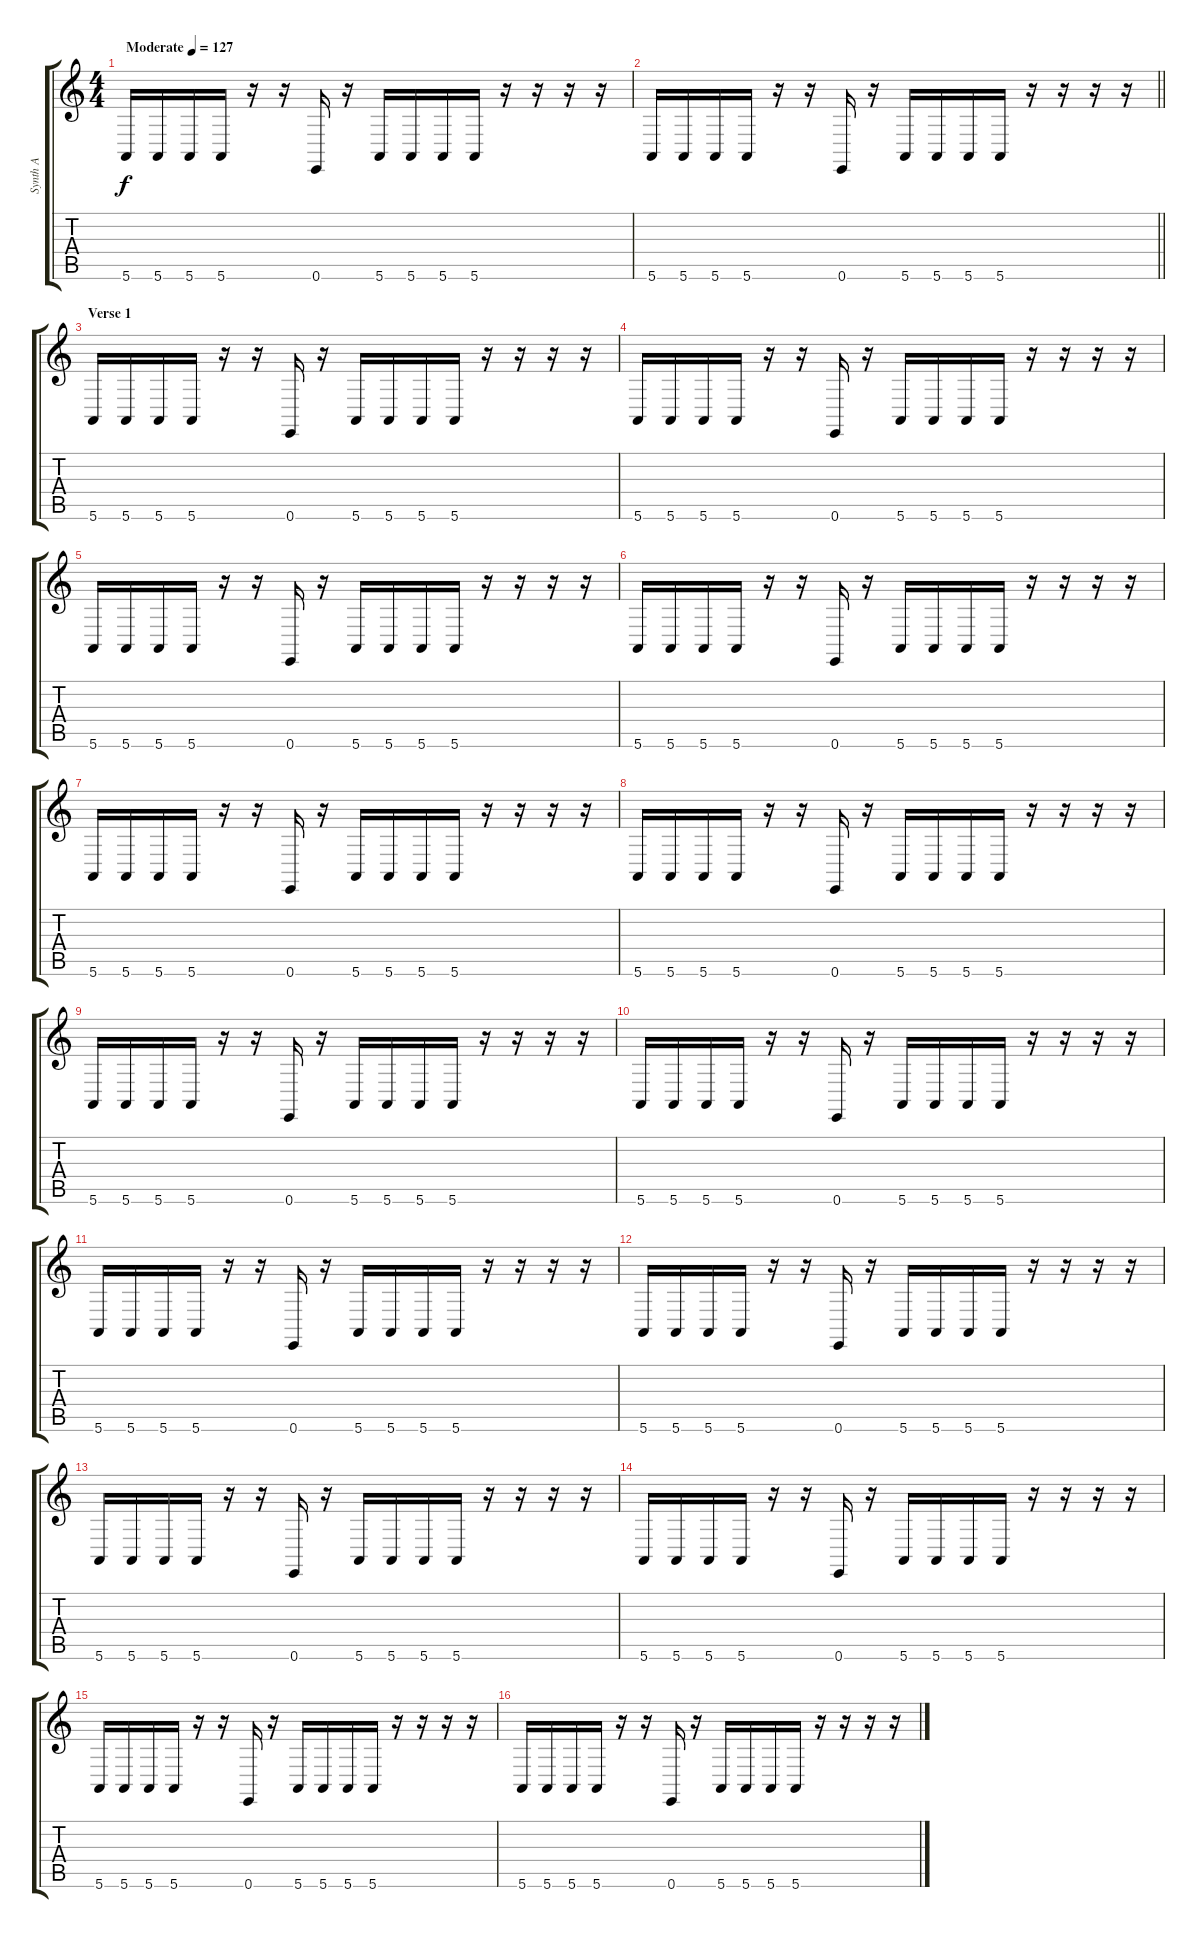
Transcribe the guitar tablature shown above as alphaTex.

\track ("Synth A" "Synth A") {instrument lead8bassandlead}
\staff {score tabs}
\tuning (E4 B3 G3 D3 A2 E2) {hide}
\ts (4 4)
\tempo (127 "Moderate")
\clef g2
\ks c
5.6.16{dy f instrument lead8bassandlead} 5.6.16 5.6.16 5.6.16 r.16 r.16 0.6.16 r.16 5.6.16 5.6.16 5.6.16 5.6.16 r.16 r.16 r.16 r.16 |
\barLineRight lightlight
5.6.16 5.6.16 5.6.16 5.6.16 r.16 r.16 0.6.16 r.16 5.6.16 5.6.16 5.6.16 5.6.16 r.16 r.16 r.16 r.16 |
\section ("" "Verse 1")
5.6.16 5.6.16 5.6.16 5.6.16 r.16 r.16 0.6.16 r.16 5.6.16 5.6.16 5.6.16 5.6.16 r.16 r.16 r.16 r.16 |
5.6.16 5.6.16 5.6.16 5.6.16 r.16 r.16 0.6.16 r.16 5.6.16 5.6.16 5.6.16 5.6.16 r.16 r.16 r.16 r.16 |
5.6.16 5.6.16 5.6.16 5.6.16 r.16 r.16 0.6.16 r.16 5.6.16 5.6.16 5.6.16 5.6.16 r.16 r.16 r.16 r.16 |
5.6.16 5.6.16 5.6.16 5.6.16 r.16 r.16 0.6.16 r.16 5.6.16 5.6.16 5.6.16 5.6.16 r.16 r.16 r.16 r.16 |
5.6.16 5.6.16 5.6.16 5.6.16 r.16 r.16 0.6.16 r.16 5.6.16 5.6.16 5.6.16 5.6.16 r.16 r.16 r.16 r.16 |
5.6.16 5.6.16 5.6.16 5.6.16 r.16 r.16 0.6.16 r.16 5.6.16 5.6.16 5.6.16 5.6.16 r.16 r.16 r.16 r.16 |
5.6.16 5.6.16 5.6.16 5.6.16 r.16 r.16 0.6.16 r.16 5.6.16 5.6.16 5.6.16 5.6.16 r.16 r.16 r.16 r.16 |
5.6.16 5.6.16 5.6.16 5.6.16 r.16 r.16 0.6.16 r.16 5.6.16 5.6.16 5.6.16 5.6.16 r.16 r.16 r.16 r.16 |
5.6.16 5.6.16 5.6.16 5.6.16 r.16 r.16 0.6.16 r.16 5.6.16 5.6.16 5.6.16 5.6.16 r.16 r.16 r.16 r.16 |
5.6.16 5.6.16 5.6.16 5.6.16 r.16 r.16 0.6.16 r.16 5.6.16 5.6.16 5.6.16 5.6.16 r.16 r.16 r.16 r.16 |
5.6.16 5.6.16 5.6.16 5.6.16 r.16 r.16 0.6.16 r.16 5.6.16 5.6.16 5.6.16 5.6.16 r.16 r.16 r.16 r.16 |
5.6.16 5.6.16 5.6.16 5.6.16 r.16 r.16 0.6.16 r.16 5.6.16 5.6.16 5.6.16 5.6.16 r.16 r.16 r.16 r.16 |
5.6.16 5.6.16 5.6.16 5.6.16 r.16 r.16 0.6.16 r.16 5.6.16 5.6.16 5.6.16 5.6.16 r.16 r.16 r.16 r.16 |
5.6.16 5.6.16 5.6.16 5.6.16 r.16 r.16 0.6.16 r.16 5.6.16 5.6.16 5.6.16 5.6.16 r.16 r.16 r.16 r.16
